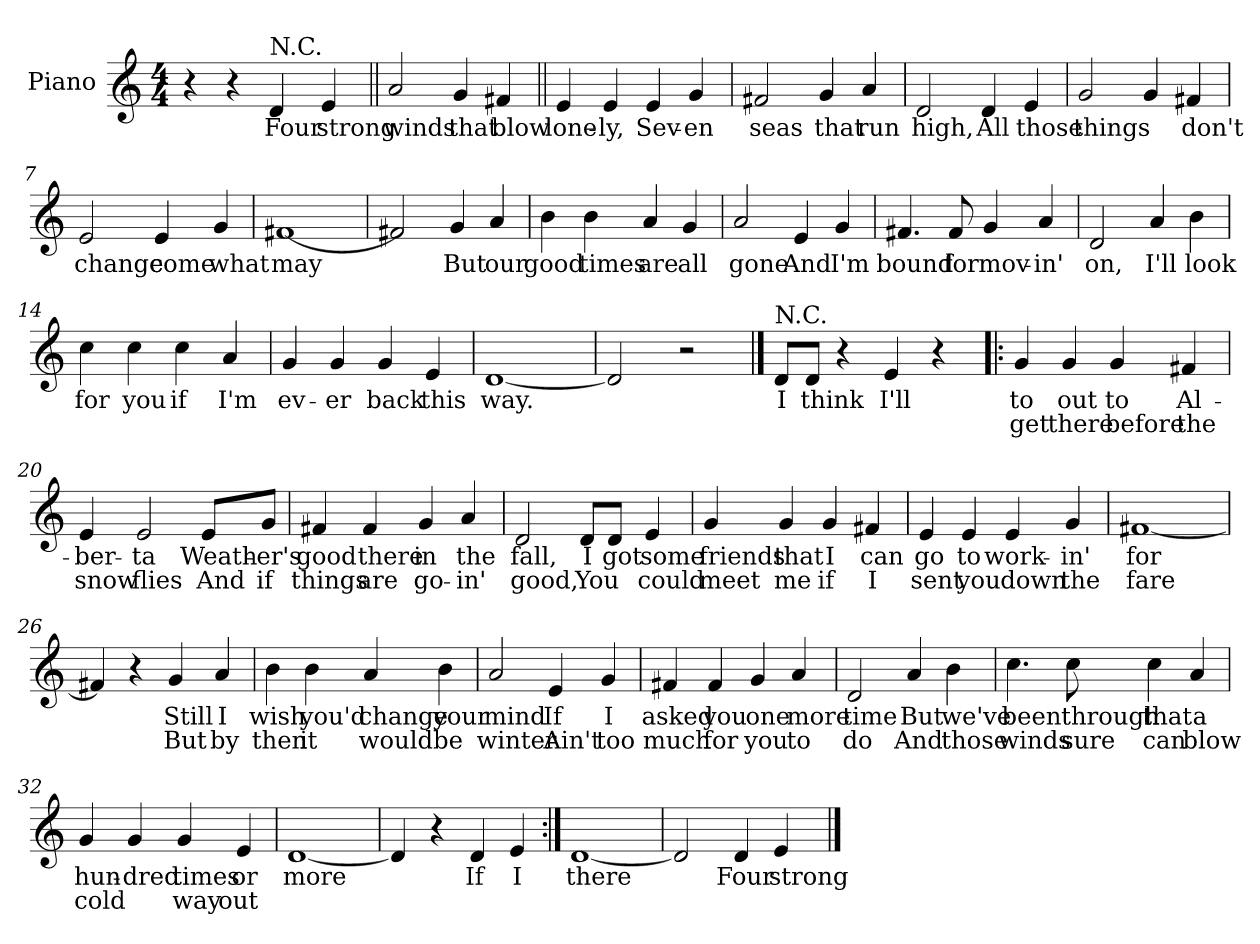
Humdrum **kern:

**kern	**text	**text
*part1	*part1	*part1
*staff1	*staff1	*staff1
*I"Piano	*	*
*I'Pno	*	*
*clefG2	*	*
*k[]	*	*
*C:	*	*
*M4/4	*	*
=1	=1	=1
4r	.	.
4r	.	.
!LO:TX:a:t=N.C.	!	!
4d/	Four	.
4e/	strong	.
=2||	=2||	=2||
2a/	winds	.
4g/	that	.
4f#X/	blow	.
=3||	=3||	=3||
4e/	lone-	.
4e/	-ly,	.
4e/	Sev-	.
4g/	-en	.
=4	=4	=4
2f#X/	seas	.
4g/	that	.
4a/	run	.
!!LO:LB:g=z
=5	=5	=5
2d/	high,	.
4d/	All	.
4e/	those	.
=6	=6	=6
2g/	things	.
4g/	.	.
4f#X/	don't	.
=7	=7	=7
2e/	change	.
4e/	come	.
4g/	what	.
=8	=8	=8
[1f#X	-may	.
=9	=9	=9
2f#X/]	.	.
4g/	But	.
4a/	our	.
!!LO:LB:g=z
=10	=10	=10
4b\	good	.
4b\	times	.
4a/	are	.
4g/	all	.
=11	=11	=11
2a/	gone	.
4e/	And	.
4g/	I'm	.
=12	=12	=12
4.f#X/	bound	.
8f#/	for	.
4g/	mov-	.
4a/	-in'	.
=13	=13	=13
2d/	on,	.
4a/	I'll	.
4b\	look	.
=14	=14	=14
4cc\	for	.
4cc\	you	.
4cc\	if	.
4a/	I'm	.
!!LO:LB:g=z
=15	=15	=15
4g/	ev-	.
4g/	-er	.
4g/	back	.
4e/	this	.
=16	=16	=16
[1d	way.	.
=17	=17	=17
2d/]	.	.
2r	.	.
==18	==18	==18
!LO:TX:a:t=N.C.	!	!
8d/L	I	.
8d/J	think	.
4r	.	.
4e/	I'll	.
4r	.	.
=19!|:	=19!|:	=19!|:
4g/	to	get
4g/	out	there
4g/	to	before
4f#X/	Al-	the
!!LO:LB:g=z
=20	=20	=20
4e/	-ber-	snow
2e/	-ta	flies
8e/L	Weath-	And
8g/J	-er's	if
=21	=21	=21
4f#X/	good	things
4f#/	there	are
4g/	in	go-
4a/	the	-in'
=22	=22	=22
2d/	fall,	good,
8d/L	I	You
8d/J	got	.
4e/	some	could
=23	=23	=23
4g/	friends	meet
4g/	that	me
4g/	I	if
4f#X/	can	I
!!LO:LB:g=z
=24	=24	=24
4e/	go	sent
4e/	to	you
4e/	work-	down
4g/	-in'	the
=25	=25	=25
[1f#X	for	fare
=26	=26	=26
4f#X/]	.	.
4r	.	.
4g/	Still	But
4a/	I	by
=27	=27	=27
4b\	wish	then
4b\	you'd	it
4a/	change	would
4b\	your	be
=28	=28	=28
2a/	mind	winter
4e/	If	Ain't
4g/	I	too
!!LO:LB:g=z
=29	=29	=29
4f#X/	asked	much
4f#/	you	for
4g/	one	you
4a/	more	to
=30	=30	=30
2d/	time	do
4a/	But	And
4b\	we've	those
=31	=31	=31
4.cc\	been	winds
8cc\	through	sure
4cc\	that	can
4a/	a	blow
=32	=32	=32
4g/	hun-	cold
4g/	-dred	.
4g/	times	way
4e/	or	out
!!LO:LB:g=z
=33	=33	=33
[1d	more	.
=34	=34	=34
4d/]	.	.
4r	.	.
4d/	If	.
4e/	I	.
=35:|!	=35:|!	=35:|!
[1d	there	.
=36	=36	=36
2d/]	.	.
4d/	Four	.
4e/	strong	.
==	==	==
*-	*-	*-
